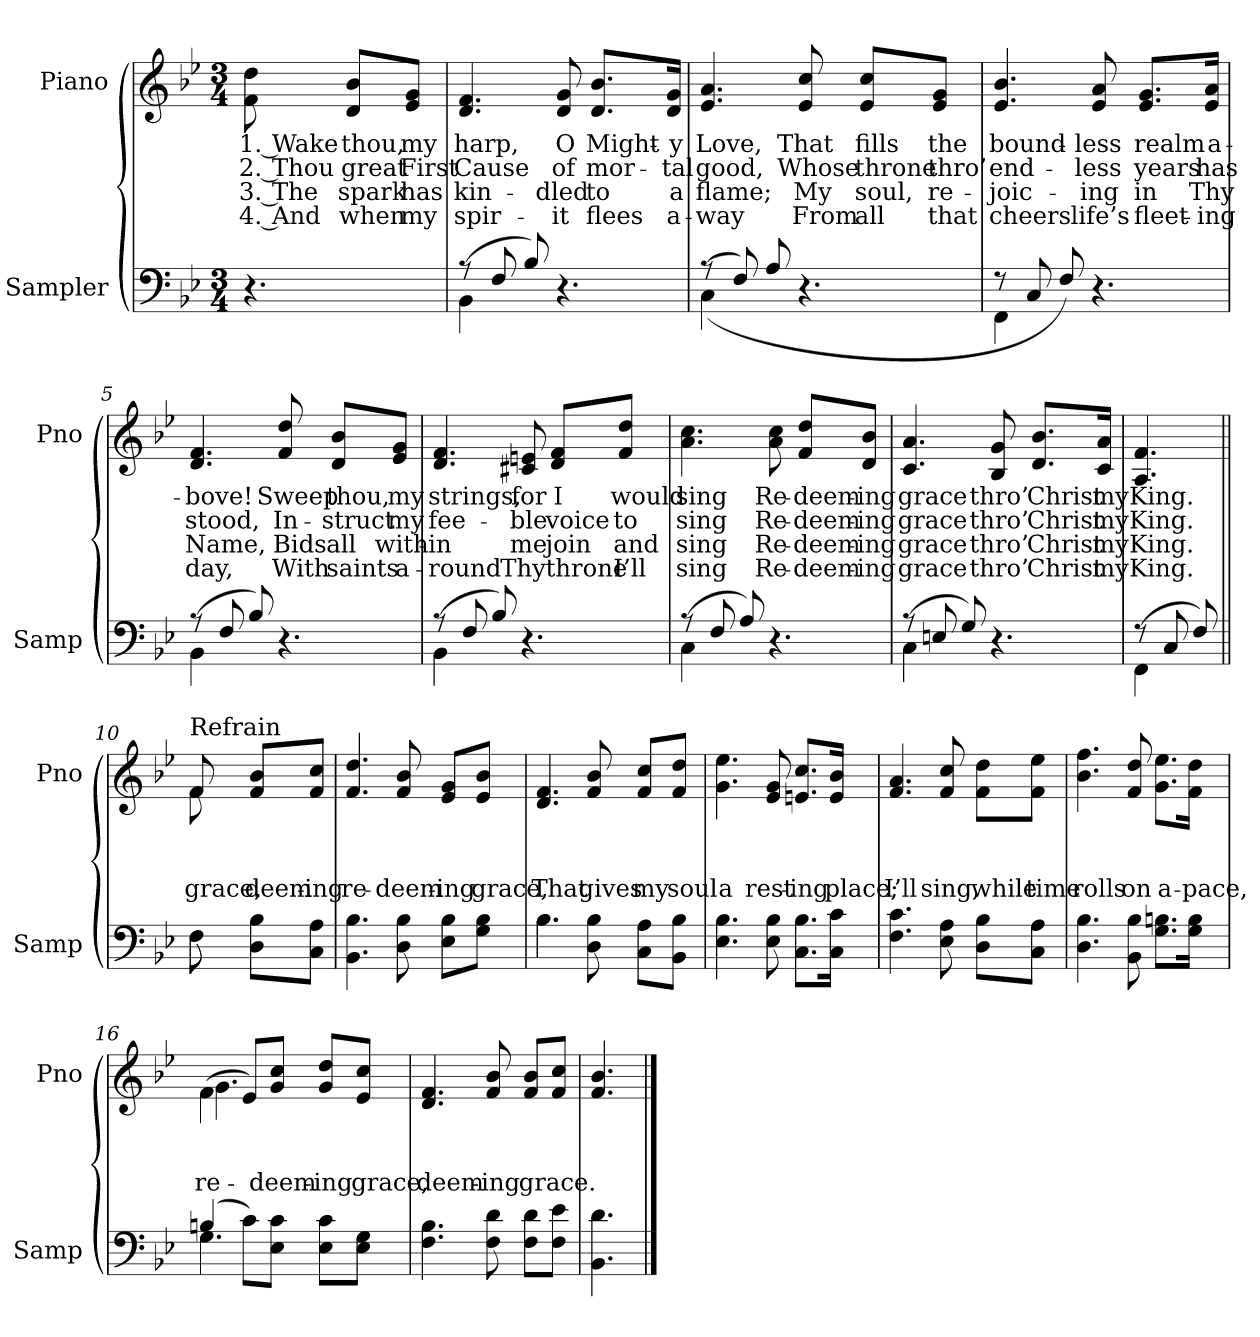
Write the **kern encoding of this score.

**kern	**kern	**text	**text	**text	**text
*part2	*part1	*part1	*part1	*part1	*part1
*staff2	*staff1	*staff1	*staff1	*staff1	*staff1
*I"Sampler	*I"Piano	*	*	*	*
*I'Samp	*I'Pno	*	*	*	*
*clefF4	*clefG2	*	*	*	*
*k[b-e-]	*k[b-e-]	*	*	*	*
*B-:	*B-:	*	*	*	*
*M3/4	*M3/4	*	*	*	*
=1	=1	=1	=1	=1	=1
4.r	8f\ 8dd\	1. Wake	2. Thou	3. The	4. And
.	8d/ 8b-/L	thou,	great	spark	when
.	8e-/ 8g/J	my	First	has	my
=2	=2	=2	=2	=2	=2
*^	*	*	*	*	*
(8r	4BB-	4.d 4.f	harp,	Cause	kin-	spir-
8F/	.	.	.	.	.	.
8B-/)	2ryy	.	.	.	.	.
4.r	.	8d 8g	O	of	-dled	-it
.	.	8.d/ 8.b-/L	Might-	mor-	to	flees
.	.	16d/ 16g/Jk	-y	-tal	a	a-
=3	=3	=3	=3	=3	=3	=3
(8r	(4C	4.e- 4.a	Love,	good,	flame;	-way
8F/)	.	.	.	.	.	.
8A/	2ryy	.	.	.	.	.
4.r	.	8e- 8cc	That	Whose	My	From
.	.	8e-/ 8cc/L	fills	throne	soul,	all
.	.	8e-/ 8g/J	the	thro’	re-	that
=4	=4	=4	=4	=4	=4	=4
8r	4FF	4.e- 4.b-	bound-	end-	-joic-	cheers
8C/	.	.	.	.	.	.
8F/)	2ryy	.	.	.	.	.
4.r	.	8e- 8a	-less	-less	-ing	life’s
.	.	8.e-/ 8.g/L	realm	years	in	fleet-
.	.	16e-/ 16a/Jk	a-	has	Thy	-ing
=5	=5	=5	=5	=5	=5	=5
(8r	4BB-	4.d 4.f	-bove!	stood,	Name,	day,
8F/	.	.	.	.	.	.
8B-/)	2ryy	.	.	.	.	.
4.r	.	8f 8dd	Sweep	In-	Bids	With
.	.	8d/ 8b-/L	thou,	-struct	all	saints
.	.	8e-/ 8g/J	my	my	with-	a-
=6	=6	=6	=6	=6	=6	=6
(8r	4BB-	4.d 4.f	strings,	fee-	-in	-round
8F/	.	.	.	.	.	.
8B-/)	2ryy	.	.	.	.	.
4.r	.	8c#X 8en	for	-ble	me	Thy
.	.	8d/ 8f/L	I	voice	join	throne
.	.	8f/ 8dd/J	would	to	and	I’ll
=7	=7	=7	=7	=7	=7	=7
(8r	4C	4.a 4.cc	sing	sing	sing	sing
8F/	.	.	.	.	.	.
8A/)	2ryy	.	.	.	.	.
4.r	.	8a 8cc	Re-	Re-	Re-	Re-
.	.	8f/ 8dd/L	-deem-	-deem-	-deem-	-deem-
.	.	8d/ 8b-/J	-ing	-ing	-ing	-ing
=8	=8	=8	=8	=8	=8	=8
(8r	4C	4.c 4.a	grace	grace	grace	grace
8En/	.	.	.	.	.	.
8G/)	2ryy	.	.	.	.	.
4.r	.	8B- 8g	thro’	thro’	thro’	thro’
.	.	8.d/ 8.b-/L	Christ	Christ	Christ	Christ
.	.	16c/ 16a/Jk	my	my	my	my
=9	=9	=9	=9	=9	=9	=9
(8r	4FF	4.A 4.f	King.	King.	King.	King.
8C/	.	.	.	.	.	.
8F/)	8ryy	.	.	.	.	.
=10||	=10||	=10||	=10||	=10||	=10||	=10||
*	*	*^	*	*	*	*
!	!	!LO:TX:t=Refrain	!	!	!	!	!
8F\	8F	8f/	8f	.	.	grace,	.
8D\ 8B-\L	4ryy	8f/ 8b-/L	4ryy	.	.	-deem-	.
8C\ 8A\J	.	8f/ 8cc/J	.	.	.	-ing	.
*v	*v	*	*	*	*	*	*
*	*v	*v	*	*	*	*
=11	=11	=11	=11	=11	=11
4.BB- 4.B-	4.f 4.dd	.	.	re-	.
8D 8B-	8f 8b-	.	.	-deem-	.
8E-\ 8B-\L	8e-/ 8g/L	.	.	-ing	.
8G\ 8B-\J	8e-/ 8b-/J	.	.	grace,	.
=12	=12	=12	=12	=12	=12
*^	*	*	*	*	*
4.B-\	4.B-	4.d 4.f	.	.	That	.
8D 8B-	4.ryy	8f 8b-	.	.	gives	.
8C\ 8A\L	.	8f/ 8cc/L	.	.	my	.
8BB-\ 8B-\J	.	8f/ 8dd/J	.	.	soul	.
*v	*v	*	*	*	*	*
=13	=13	=13	=13	=13	=13
4.E- 4.B-	4.g 4.ee-	.	.	a	.
8E- 8B-	8e- 8g	.	.	rest-	.
8.C\ 8.B-\L	8.en/ 8.cc/L	.	.	-ing	.
16C\ 16c\Jk	16e/ 16b-/Jk	.	.	place;	.
=14	=14	=14	=14	=14	=14
4.F 4.c	4.f 4.a	.	.	I’ll	.
8E- 8A	8f 8cc	.	.	sing,	.
8D\ 8B-\L	8f\ 8dd\L	.	.	while	.
8C\ 8A\J	8f\ 8ee-\J	.	.	time	.
=15	=15	=15	=15	=15	=15
4.D 4.B-	4.b- 4.ff	.	.	rolls	.
8BB- 8B-	8f 8dd	.	.	on	.
8.G\ 8.Bn\L	8.g\ 8.ee-\L	.	.	a-	.
16G\ 16B\Jk	16f\ 16dd\Jk	.	.	-pace,	.
=16	=16	=16	=16	=16	=16
*^	*^	*	*	*	*
(4Bn/	4.G	(4f\	4.g	.	.	re-	.
8c\L)	.	8e-/L)	.	.	.	.	.
8E-\ 8c\J	4.ryy	8g/ 8cc/J	4.ryy	.	.	-deem-	.
8E-\ 8c\L	.	8g/ 8dd/L	.	.	.	-ing	.
8E-\ 8G\J	.	8e-/ 8cc/J	.	.	.	grace,	.
*v	*v	*	*	*	*	*	*
*	*v	*v	*	*	*	*
=17	=17	=17	=17	=17	=17
4.F 4.B-	4.d 4.f	.	.	-deem-	.
8F 8d	8f 8b-	.	.	-ing	.
8F\ 8d\L	8f/ 8b-/L	.	.	grace.	.
8F\ 8e-\J	8f/ 8cc/J	.	.	.	.
=18	=18	=18	=18	=18	=18
4.BB- 4.d	4.f 4.b-	.	.	.	.
==	==	==	==	==	==
*-	*-	*-	*-	*-	*-
